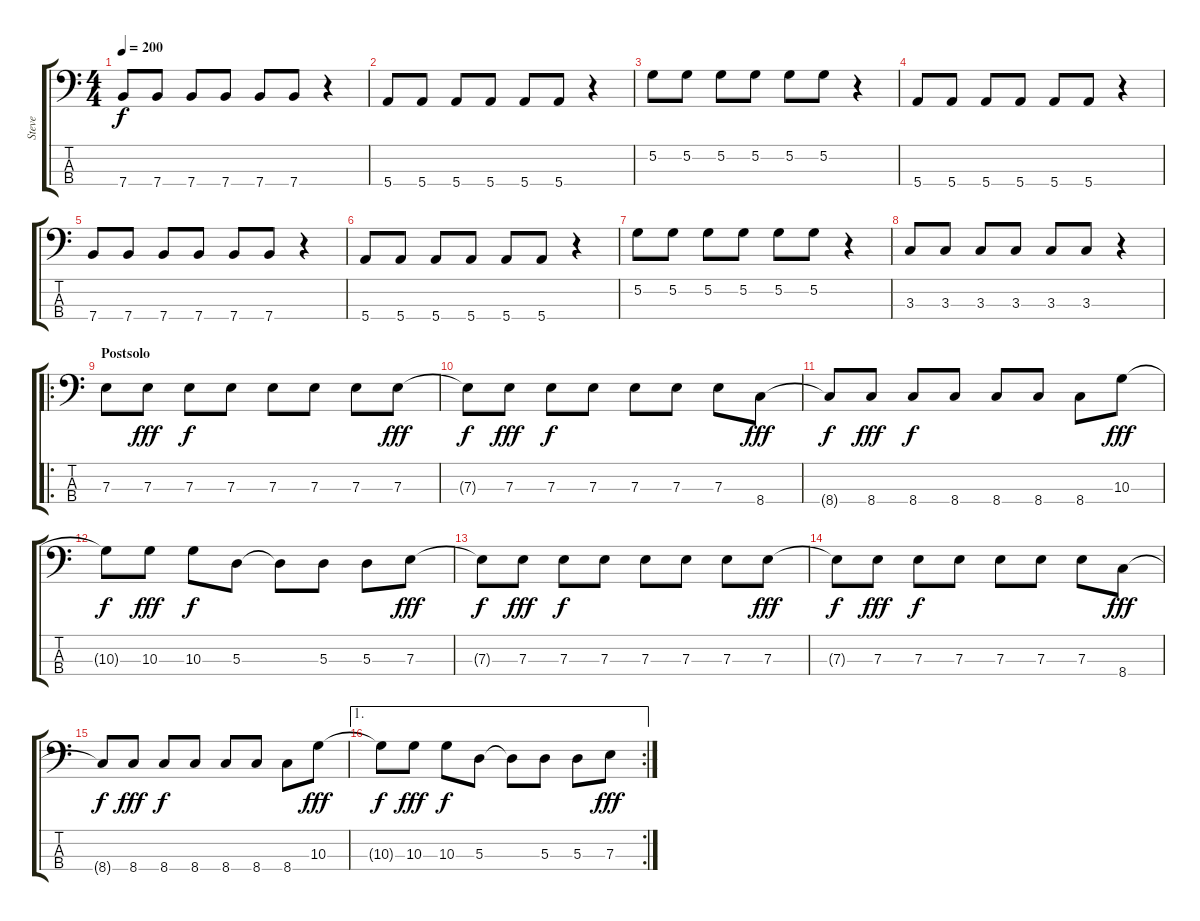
\track ("Steve" "Steve") {instrument electricbassfinger}
\staff {score tabs}
\tuning (G2 D2 A1 E1) {hide}
\ts (4 4)
\tempo 200
\clef f4
\ks c
7.4.8{dy f} 7.4.8 7.4.8 7.4.8 7.4.8 7.4.8 r.4 |
5.4.8 5.4.8 5.4.8 5.4.8 5.4.8 5.4.8 r.4 |
5.2.8 5.2.8 5.2.8 5.2.8 5.2.8 5.2.8 r.4 |
5.4.8 5.4.8 5.4.8 5.4.8 5.4.8 5.4.8 r.4 |
7.4.8 7.4.8 7.4.8 7.4.8 7.4.8 7.4.8 r.4 |
5.4.8 5.4.8 5.4.8 5.4.8 5.4.8 5.4.8 r.4 |
5.2.8 5.2.8 5.2.8 5.2.8 5.2.8 5.2.8 r.4 |
3.3.8 3.3.8 3.3.8 3.3.8 3.3.8 3.3.8 r.4 |
\ro
\section ("" "Postsolo")
7.3.8 7.3.8{dy fff} 7.3.8{dy f} 7.3.8 7.3.8 7.3.8 7.3.8 7.3.8{dy fff} |
7.3{t}.8{dy f} 7.3.8{dy fff} 7.3.8{dy f} 7.3.8 7.3.8 7.3.8 7.3.8 8.4.8{dy fff} |
8.4{t}.8{dy f} 8.4.8{dy fff} 8.4.8{dy f} 8.4.8 8.4.8 8.4.8 8.4.8 10.3.8{dy fff} |
10.3{t}.8{dy f} 10.3.8{dy fff} 10.3.8{dy f} 5.3.8 5.3{t}.8 5.3.8 5.3.8 7.3.8{dy fff} |
7.3{t}.8{dy f} 7.3.8{dy fff} 7.3.8{dy f} 7.3.8 7.3.8 7.3.8 7.3.8 7.3.8{dy fff} |
7.3{t}.8{dy f} 7.3.8{dy fff} 7.3.8{dy f} 7.3.8 7.3.8 7.3.8 7.3.8 8.4.8{dy fff} |
8.4{t}.8{dy f} 8.4.8{dy fff} 8.4.8{dy f} 8.4.8 8.4.8 8.4.8 8.4.8 10.3.8{dy fff} |
\ae 1
\rc 2
10.3{t}.8{dy f} 10.3.8{dy fff} 10.3.8{dy f} 5.3.8 5.3{t}.8 5.3.8 5.3.8 7.3.8{dy fff}
